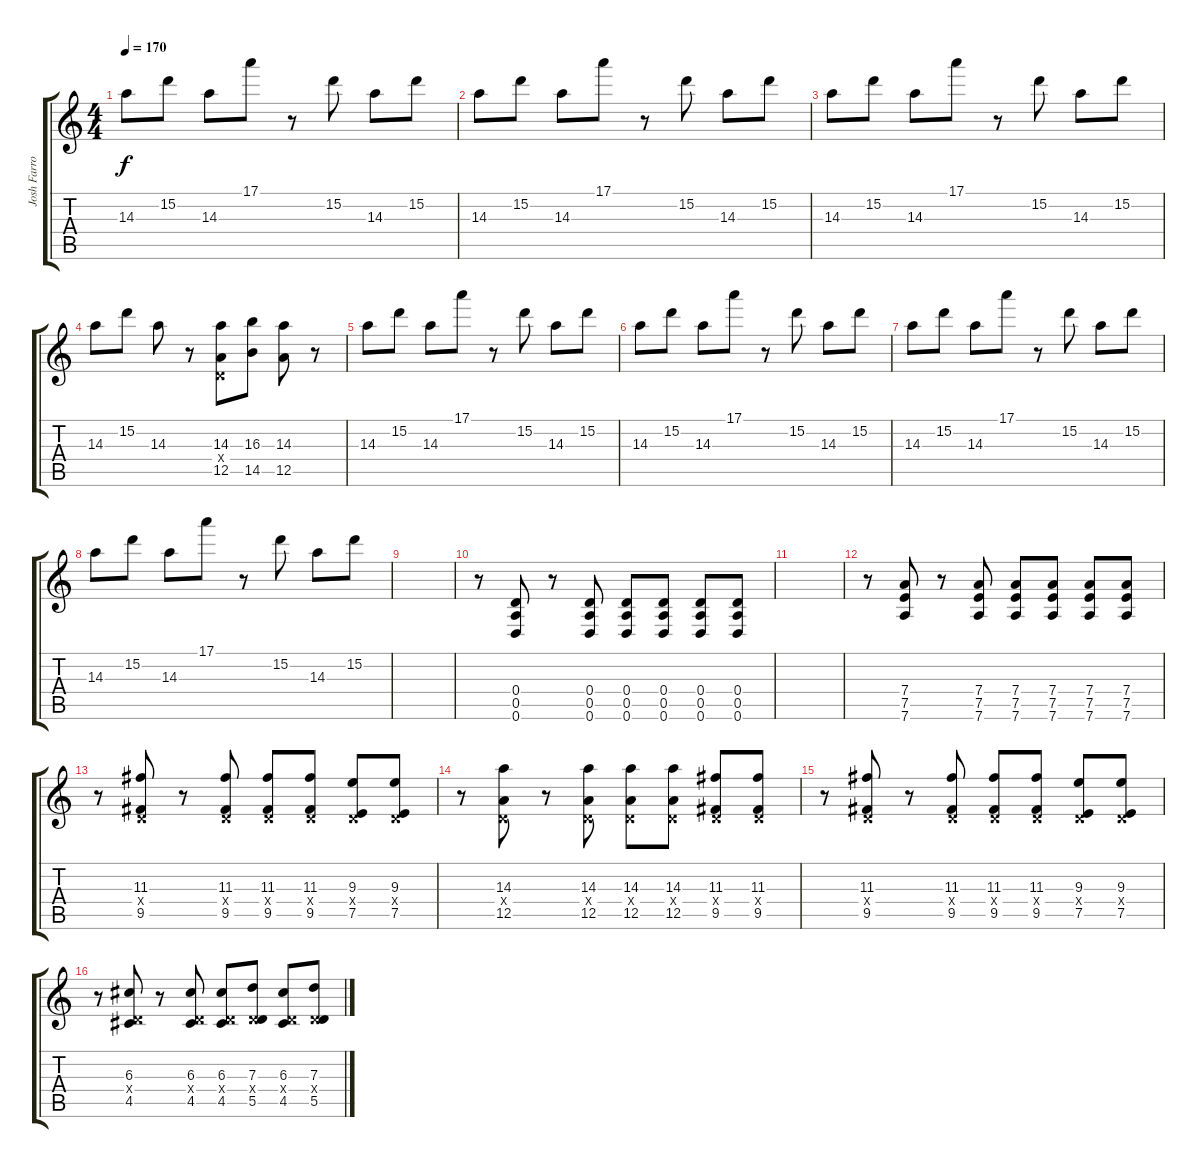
\track ("Josh Farro Lead" "Josh Farro") {instrument overdrivenguitar}
\staff {score tabs}
\tuning (E4 B3 G3 D3 A2 D2) {hide}
\ts (4 4)
\tempo 170
\clef g2
\ks c
14.3.8{dy f} 15.2.8 14.3.8 17.1.8 r.8 15.2.8 14.3.8 15.2.8 |
14.3.8 15.2.8 14.3.8 17.1.8 r.8 15.2.8 14.3.8 15.2.8 |
14.3.8 15.2.8 14.3.8 17.1.8 r.8 15.2.8 14.3.8 15.2.8 |
14.3.8 15.2.8 14.3.8 r.8 (14.3 0.4{x} 12.5).8 (16.3 14.5).8 (14.3 12.5).8 r.8 |
14.3.8 15.2.8 14.3.8 17.1.8 r.8 15.2.8 14.3.8 15.2.8 |
14.3.8 15.2.8 14.3.8 17.1.8 r.8 15.2.8 14.3.8 15.2.8 |
14.3.8 15.2.8 14.3.8 17.1.8 r.8 15.2.8 14.3.8 15.2.8 |
14.3.8 15.2.8 14.3.8 17.1.8 r.8 15.2.8 14.3.8 15.2.8 |
|
r.8 (0.4 0.5 0.6).8 r.8 (0.4 0.5 0.6).8 (0.4 0.5 0.6).8 (0.4 0.5 0.6).8 (0.4 0.5 0.6).8 (0.4 0.5 0.6).8 |
|
r.8 (7.4 7.5 7.6).8 r.8 (7.4 7.5 7.6).8 (7.4 7.5 7.6).8 (7.4 7.5 7.6).8 (7.4 7.5 7.6).8 (7.4 7.5 7.6).8 |
r.8 (11.3 0.4{x} 9.5).8 r.8 (11.3 0.4{x} 9.5).8 (11.3 0.4{x} 9.5).8 (11.3 0.4{x} 9.5).8 (9.3 0.4{x} 7.5).8 (9.3 0.4{x} 7.5).8 |
r.8 (14.3 0.4{x} 12.5).8 r.8 (14.3 0.4{x} 12.5).8 (14.3 0.4{x} 12.5).8 (14.3 0.4{x} 12.5).8 (11.3 0.4{x} 9.5).8 (11.3 0.4{x} 9.5).8 |
r.8 (11.3 0.4{x} 9.5).8 r.8 (11.3 0.4{x} 9.5).8 (11.3 0.4{x} 9.5).8 (11.3 0.4{x} 9.5).8 (9.3 0.4{x} 7.5).8 (9.3 0.4{x} 7.5).8 |
r.8 (6.3 0.4{x} 4.5).8 r.8 (6.3 0.4{x} 4.5).8 (6.3 0.4{x} 4.5).8 (7.3 0.4{x} 5.5).8 (6.3 0.4{x} 4.5).8 (7.3 0.4{x} 5.5).8
